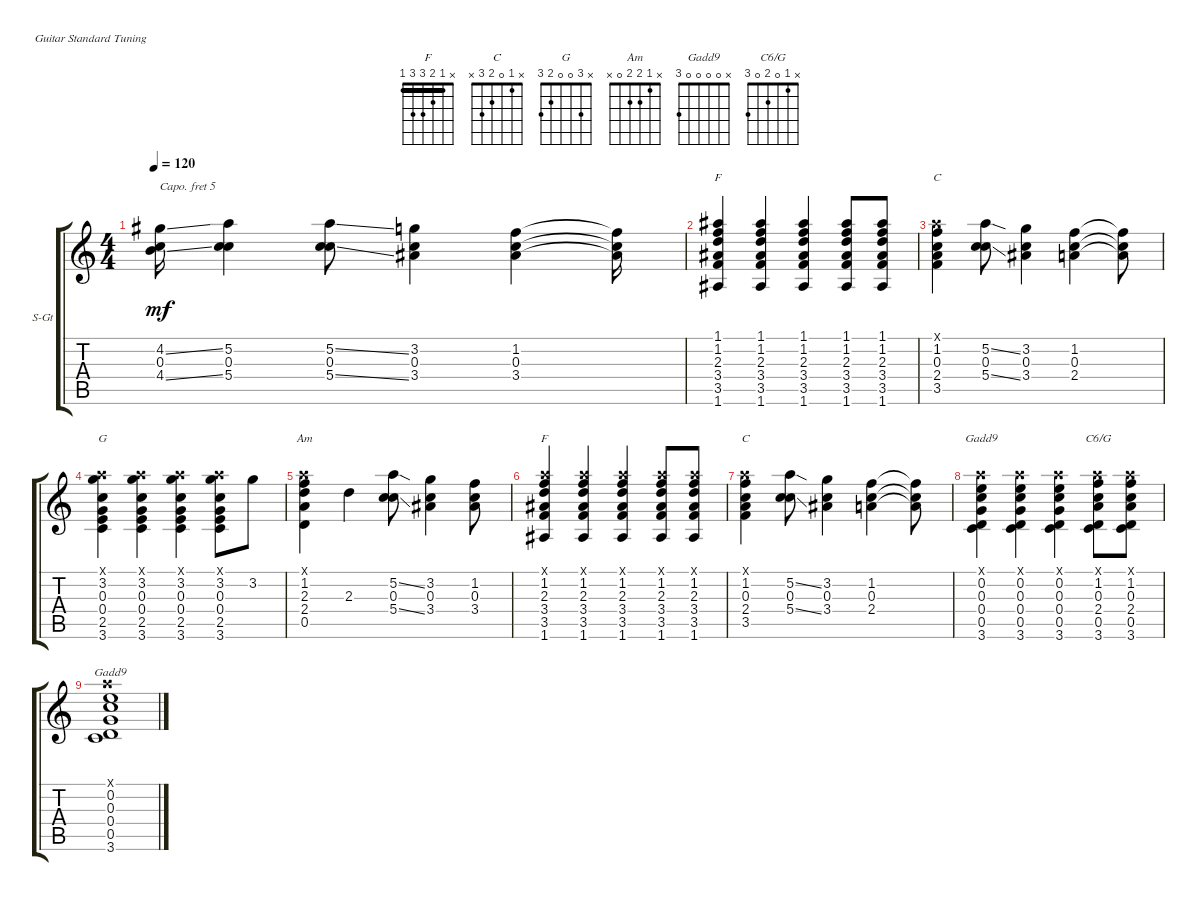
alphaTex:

\defaultSystemsLayout 4
\bracketExtendMode groupsimilarinstruments
\firstSystemTrackNameOrientation horizontal
\otherSystemsTrackNameOrientation horizontal
\track ("Steel Guitar" "S-Gt") {instrument acousticguitarsteel}
\staff {score tabs}
\capo 5
\tuning (E4 B3 G3 D3 A2 E2)
\chord ("F" x 1 2 3 3 1) {barre 1}
\chord ("C" x 1 0 2 3 x)
\chord ("G" x 3 0 0 2 3)
\chord ("Am" x 1 2 2 0 x)
\chord ("Gadd9" x 0 0 0 0 3)
\chord ("C6/G" x 1 0 2 0 3)
\ts (4 4)
\tempo 120
\clef g2
\ks c
(4.2{ss} 0.3 4.4{ss}).16{dy mf instrument acousticguitarsteel} (5.2 0.3 5.4).4 (5.2{ss} 0.3 5.4{ss}).8 (3.2 0.3 3.4).4 (1.2 0.3 3.4).4 (1.2{t} 0.3{t} 3.4{t}).16 |
(1.2 2.3 3.4 3.5 1.6 1.1).4{ch "F"} (1.2 2.3 3.4 3.5 1.6 1.1).4 (1.2 2.3 3.4 3.5 1.6 1.1).4 (1.2 2.3 3.4 3.5 1.6 1.1).8 (1.2 2.3 3.4 3.5 1.6 1.1).8 |
(1.2 0.1{x} 0.3 2.4 3.5).4{ch "C"} (5.2{ss} 0.3 5.4{ss}).8 (3.2 0.3 3.4).4 (1.2 0.3 2.4).4 (1.2{t} 0.3{t} 2.4{t}).8 |
(3.2 0.3 0.4 2.5 3.6 0.1{x}).4{ch "G"} (3.2 0.3 0.4 2.5 3.6 0.1{x}).4 (3.2 0.3 0.4 2.5 3.6 0.1{x}).4 (3.2 0.3 0.4 2.5 3.6 0.1{x}).8 3.2.8 |
(0.1{x} 1.2 2.3 2.4 0.5).4{ch "Am"} 2.3.4 (5.2{ss} 0.3 5.4{ss}).8 (3.2 0.3 3.4).4 (1.2 0.3 3.4).8 |
(1.2 2.3 3.4 3.5 1.6 0.1{x}).4{ch "F"} (1.2 2.3 3.4 3.5 1.6 0.1{x}).4 (1.2 2.3 3.4 3.5 1.6 0.1{x}).4 (1.2 2.3 3.4 3.5 1.6 0.1{x}).8 (1.2 2.3 3.4 3.5 1.6 0.1{x}).8 |
(1.2 0.1{x} 0.3 2.4 3.5).4{ch "C"} (5.2{ss} 0.3 5.4{ss}).8 (3.2 0.3 3.4).4 (1.2 0.3 2.4).4 (1.2{t} 0.3{t} 2.4{t}).8 |
(0.2 0.3 0.4 3.6 0.1{x} 0.5).4{ch "Gadd9"} (0.2 0.3 0.4 3.6 0.1{x} 0.5).4 (0.2 0.3 0.4 0.5 3.6 0.1{x}).4 (1.2 2.4 0.5 3.6 0.1{x} 0.3).8{ch "C6/G"} (1.2 2.4 0.5 3.6 0.1{x} 0.3).8 |
(0.2 0.3 0.4 3.6 0.1{x} 0.5).1{ch "Gadd9"}
